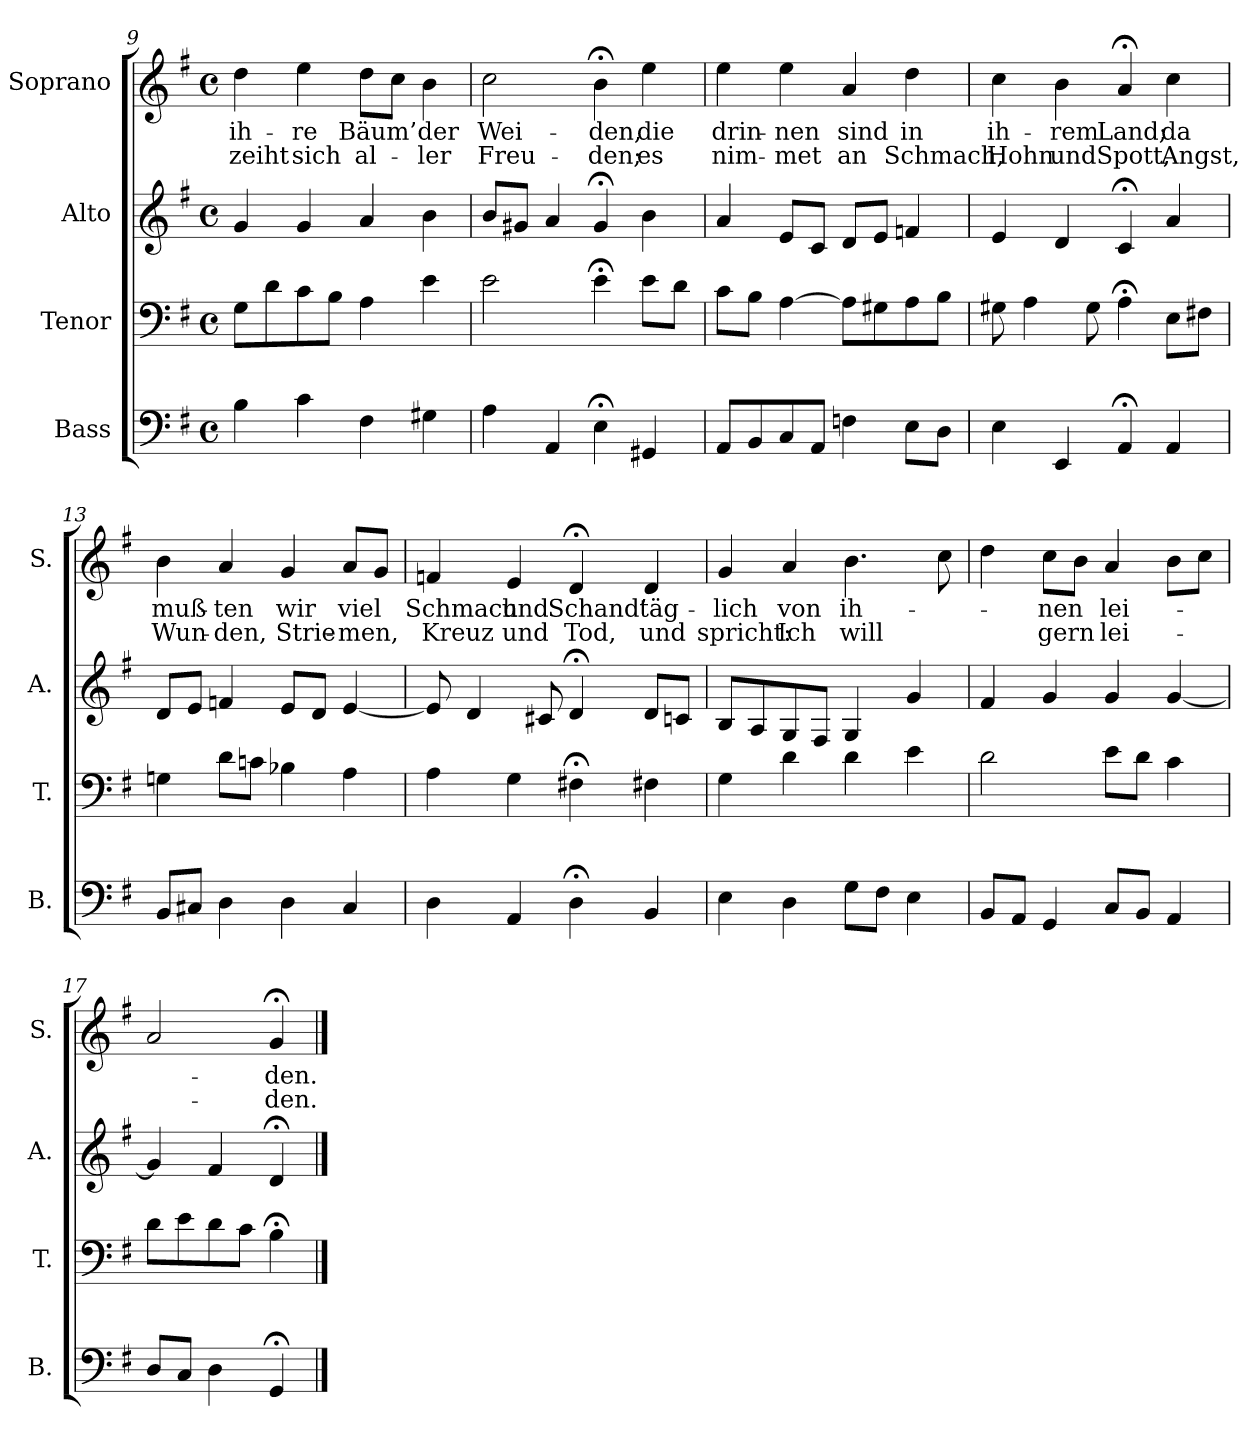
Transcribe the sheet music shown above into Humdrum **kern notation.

**kern	**kern	**kern	**kern	**text	**text
*part4	*part3	*part2	*part1	*part1	*part1
*staff4	*staff3	*staff2	*staff1	*staff1	*staff1
*I"Bass	*I"Tenor	*I"Alto	*I"Soprano	*	*
*I'B.	*I'T.	*I'A.	*I'S.	*	*
*clefF4	*clefF4	*clefG2	*clefG2	*	*
*k[f#]	*k[f#]	*k[f#]	*k[f#]	*	*
*G:	*G:	*G:	*G:	*	*
*M4/4	*M4/4	*M4/4	*M4/4	*	*
*met(c)	*met(c)	*met(c)	*met(c)	*	*
=9	=9	=9	=9	=9	=9
4B\	8G\L	4g/	4dd\	ih-	-zeiht
.	8d\	.	.	.	.
4c\	8c\	4g/	4ee\	-re	sich
.	8B\J	.	.	.	.
4F#\	4A\	4a/	8dd\L	Bäum’	al-
.	.	.	8cc\J	.	.
4G#X\	4e\	4b\	4b\	der	-ler
=10	=10	=10	=10	=10	=10
4A\	2e\	8b/L	2cc\	Wei-	Freu-
.	.	8g#X/J	.	.	.
4AA/	.	4a/	.	.	.
4E;<\	4e;<\	4g#;</	4b;<\	-den,	-den;
4GG#X/	8e\L	4b\	4ee\	die	es
.	8d\J	.	.	.	.
!!LO:LB:g=z
=11	=11	=11	=11	=11	=11
8AA/L	8c\L	4a/	4ee\	drin-	nim-
8BB/	8B\J	.	.	.	.
8C/	[4A\	8e/L	4ee\	-nen	-met
8AA/J	.	8c/J	.	.	.
4Fn\	8A\L]	8d/L	4a/	sind	an
.	8G#X\	8e/J	.	.	.
8E\L	8A\	4fn/	4dd\	in	Schmach,
8D\J	8B\J	.	.	.	.
=12	=12	=12	=12	=12	=12
4E\	8G#X\	4e/	4cc\	ih-	Hohn
.	4A\	.	.	.	.
4EE/	.	4d/	4b\	-rem	und
.	8G#\	.	.	.	.
4AA;</	4A;<\	4c;</	4a;</	Land;	Spott,
4AA/	8E\L	4a/	4cc\	da	Angst,
.	8F#X\J	.	.	.	.
=13	=13	=13	=13	=13	=13
8BB/L	4Gn\	8d/L	4b\	muß-	Wun-
8C#X/J	.	8e/J	.	.	.
4D\	8d\L	4fn/	4a/	-ten	-den,
.	8cn\J	.	.	.	.
4D\	4B-X\	8e/L	4g/	wir	Strie-
.	.	8d/J	.	.	.
4C#/	4A\	[4e/	8a/L	viel	-men,
.	.	.	8g/J	.	.
!!LO:PB:g=z
=14	=14	=14	=14	=14	=14
4D\	4A\	8e/]	4fn/	Schmach	Kreuz
.	.	4d/	.	.	.
4AA/	4G\	.	4e/	und	und
.	.	8c#X/	.	.	.
4D;<\	4F#X;<\	4d;</	4d;</	Schand’	Tod,
4BB/	4F#X\	8d/L	4d/	täg-	und
.	.	8cn/J	.	.	.
=15	=15	=15	=15	=15	=15
4E\	4G\	8B/L	4g/	-lich	spricht:
.	.	8A/	.	.	.
4D\	4d\	8G/	4a/	von	Ich
.	.	8F#/J	.	.	.
8G\L	4d\	4G/	4.b\	ih-	will
8F#\J	.	.	.	.	.
4E\	4e\	4g/	.	.	.
.	.	.	8cc\	.	.
=16	=16	=16	=16	=16	=16
8BB/L	2d\	4f#/	4dd\	.	.
8AA/J	.	.	.	.	.
4GG/	.	4g/	8cc\L	-nen	gern
.	.	.	8b\J	.	.
8C/L	8e\L	4g/	4a/	lei-	lei-
8BB/J	8d\J	.	.	.	.
4AA/	4c\	[4g/	8b\L	.	.
.	.	.	8cc\J	.	.
=17	=17	=17	=17	=17	=17
8D/L	8d\L	4g/]	2a/	.	.
8C/J	8e\	.	.	.	.
4D\	8d\	4f#/	.	.	.
.	8c\J	.	.	.	.
4GG;</	4B;<\	4d;</	4g;</	-den.	-den.
==	==	==	==	==	==
*-	*-	*-	*-	*-	*-
